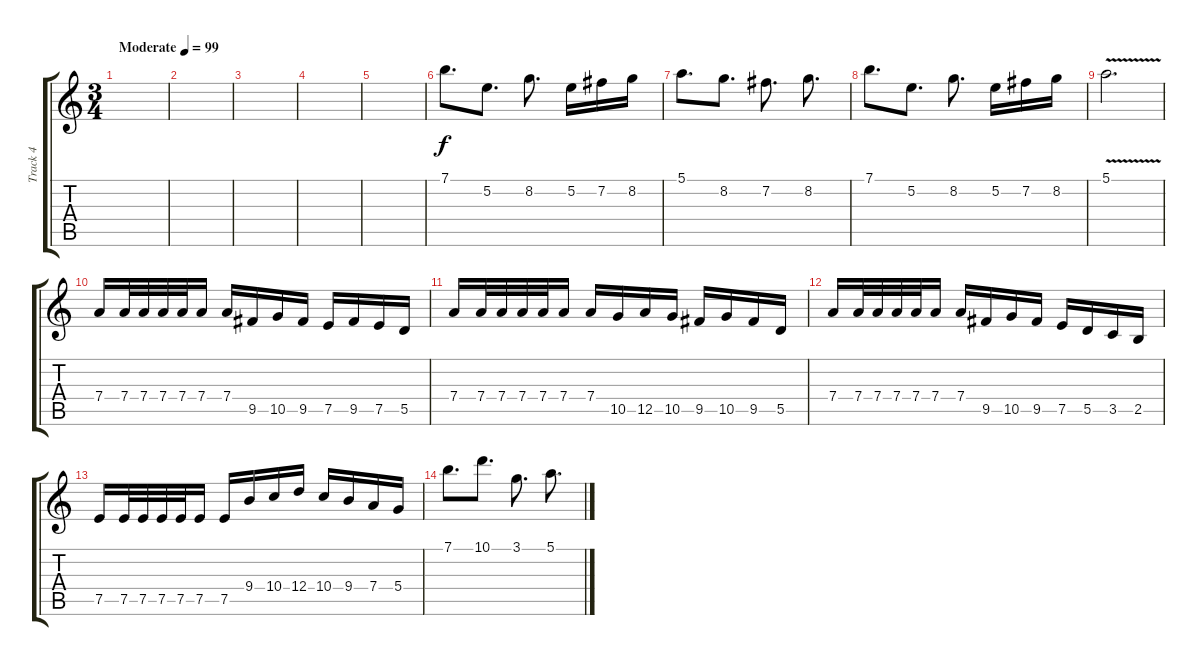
\track ("Track 4" "Track 4") {instrument distortionguitar}
\staff {score tabs}
\tuning (E4 B3 G3 D3 A2 E2) {hide}
\ts (3 4)
\tempo (99 "Moderate")
\clef g2
\ks c
|
|
|
|
|
7.1.8{d} 5.2.8{d} 8.2.8{d} 5.2.16 7.2.16 8.2.16 |
5.1.8{d} 8.2.8{d} 7.2.8{d} 8.2.8{d} |
7.1.8{d} 5.2.8{d} 8.2.8{d} 5.2.16 7.2.16 8.2.16 |
5.1{v}.2{d} |
7.4.16 7.4.32 7.4.32 7.4.32 7.4.32 7.4.16 7.4.16 9.5.16 10.5.16 9.5.16 7.5.16 9.5.16 7.5.16 5.5.16 |
7.4.16 7.4.32 7.4.32 7.4.32 7.4.32 7.4.16 7.4.16 10.5.16 12.5.16 10.5.16 9.5.16 10.5.16 9.5.16 5.5.16 |
7.4.16 7.4.32 7.4.32 7.4.32 7.4.32 7.4.16 7.4.16 9.5.16 10.5.16 9.5.16 7.5.16 5.5.16 3.5.16 2.5.16 |
7.5.16 7.5.32 7.5.32 7.5.32 7.5.32 7.5.16 7.5.16 9.4.16 10.4.16 12.4.16 10.4.16 9.4.16 7.4.16 5.4.16 |
7.1.8{d} 10.1.8{d} 3.1.8{d} 5.1.8{d}
